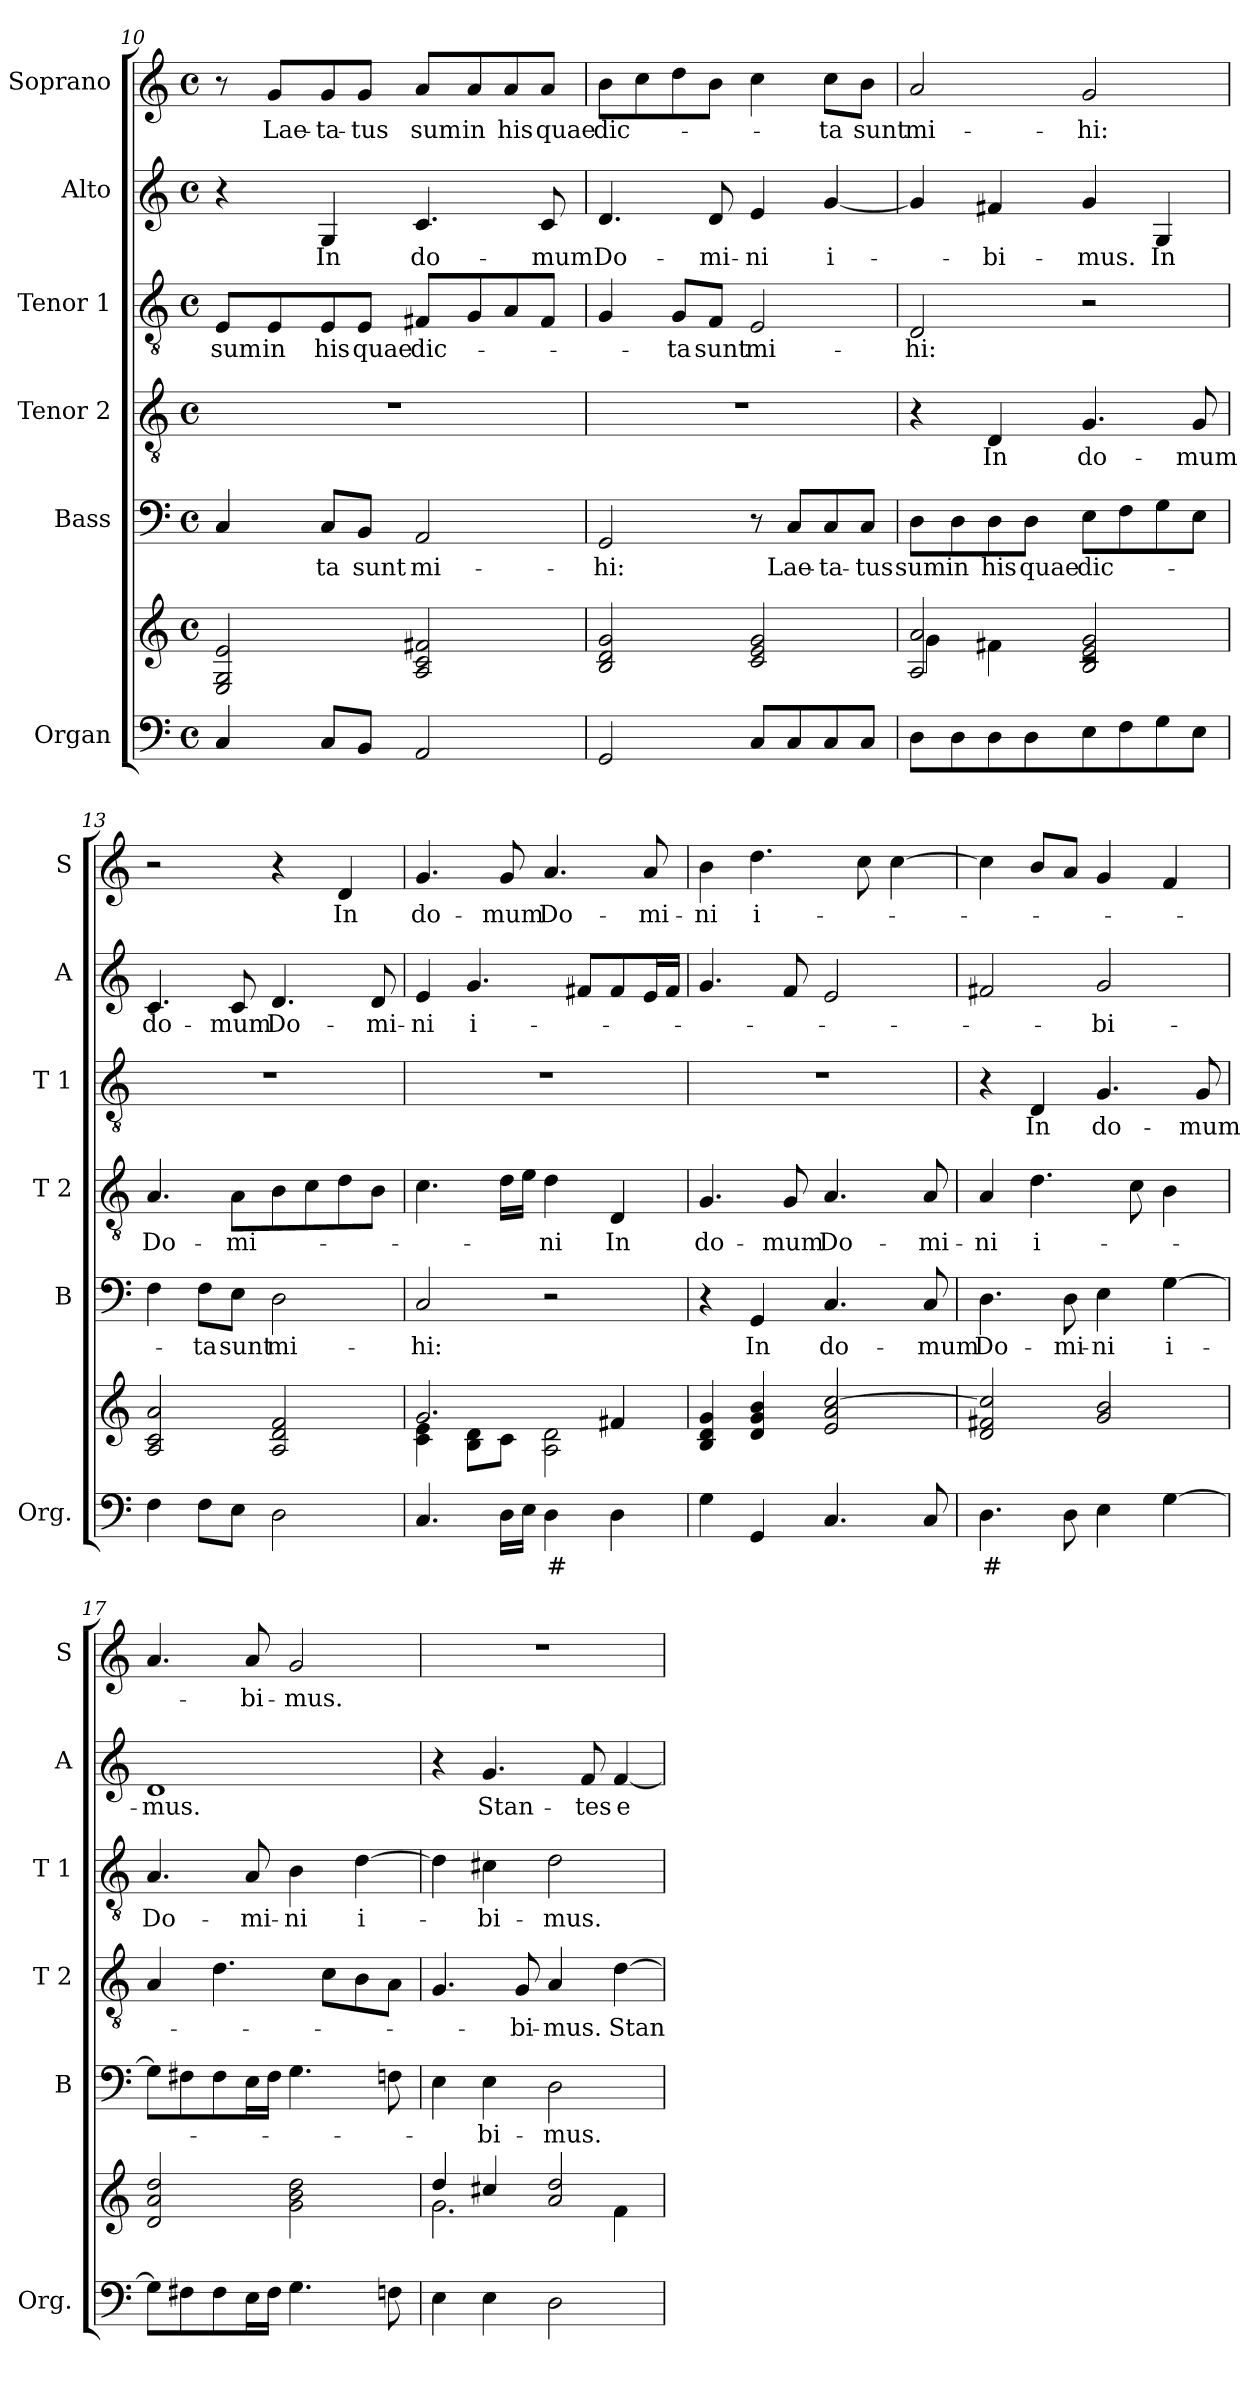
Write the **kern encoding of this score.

**kern	**text	**kern	**kern	**text	**kern	**text	**kern	**text	**kern	**text	**kern	**text
*part6	*part6	*part6	*part5	*part5	*part4	*part4	*part3	*part3	*part2	*part2	*part1	*part1
*staff7	*staff7	*staff6	*staff5	*staff5	*staff4	*staff4	*staff3	*staff3	*staff2	*staff2	*staff1	*staff1
*I"Organ	*	*	*I"Bass	*	*I"Tenor 2	*	*I"Tenor 1	*	*I"Alto	*	*I"Soprano	*
*I'Org.	*	*	*I'B	*	*I'T 2	*	*I'T 1	*	*I'A	*	*I'S	*
*clefF4	*	*clefG2	*clefF4	*	*clefGv2	*	*clefGv2	*	*clefG2	*	*clefG2	*
*k[]	*	*k[]	*k[]	*	*k[]	*	*k[]	*	*k[]	*	*k[]	*
*M4/4	*	*M4/4	*M4/4	*	*M4/4	*	*M4/4	*	*M4/4	*	*M4/4	*
*met(c)	*	*met(c)	*met(c)	*	*met(c)	*	*met(c)	*	*met(c)	*	*met(c)	*
=10	=10	=10	=10	=10	=10	=10	=10	=10	=10	=10	=10	=10
!	!	!	!	!	!	!	!	!LO:LY:b	!	!	!	!
4C/	.	2E!/ 2G!/ 2e!/	4C/	.	1r	.	8E/L	sum	4r	.	8r	.
!	!	!	!	!	!	!	!	!LO:LY:b	!	!	!	!LO:LY:b
.	.	.	.	.	.	.	8E/	in	.	.	8g/L	Lae-
!	!	!	!	!LO:LY:b	!	!	!	!LO:LY:b	!	!LO:LY:b	!	!LO:LY:b
8C/L	.	.	8C/L	-ta	.	.	8E/	his	4G/	In	8g/	-ta-
!	!	!	!	!LO:LY:b	!	!	!	!LO:LY:b	!	!	!	!LO:LY:b
8BB/J	.	.	8BB/J	sunt	.	.	8E/J	quae	.	.	8g/J	-tus
!	!	!	!	!LO:LY:b	!	!	!	!LO:LY:b	!	!LO:LY:b	!	!LO:LY:b
2AA/	.	2A!/ 2c!/ 2f#X!/	2AA/	mi-	.	.	8F#X/L	dic-	4.c/	do-	8a/L	sum
!	!	!	!	!	!	!	!	!	!	!	!	!LO:LY:b
.	.	.	.	.	.	.	8G/	.	.	.	8a/	in
!	!	!	!	!	!	!	!	!	!	!	!	!LO:LY:b
.	.	.	.	.	.	.	8A/	.	.	.	8a/	his
!	!	!	!	!	!	!	!	!	!	!LO:LY:b	!	!LO:LY:b
.	.	.	.	.	.	.	8F#/J	.	8c/	-mum	8a/J	quae
!!LO:LB:g=z
=11	=11	=11	=11	=11	=11	=11	=11	=11	=11	=11	=11	=11
!	!	!	!	!LO:LY:b	!	!	!	!	!	!LO:LY:b	!	!LO:LY:b
2GG/	.	2B!/ 2d!/ 2g!/	2GG/	-hi:	1r	.	4G/	.	4.d/	Do-	8b\L	dic-
.	.	.	.	.	.	.	.	.	.	.	8cc\	.
!	!	!	!	!	!	!	!	!LO:LY:b	!	!	!	!
.	.	.	.	.	.	.	8G/L	-ta	.	.	8dd\	.
!	!	!	!	!	!	!	!	!LO:LY:b	!	!LO:LY:b	!	!
.	.	.	.	.	.	.	8F/J	sunt	8d/	-mi-	8b\J	.
!	!	!	!	!	!	!	!	!LO:LY:b	!	!LO:LY:b	!	!
8C/L	.	2c!/ 2e!/ 2g!/	8r	.	.	.	2E/	mi-	4e/	-ni	4cc\	.
!	!	!	!	!LO:LY:b	!	!	!	!	!	!	!	!
8C/	.	.	8C/L	Lae-	.	.	.	.	.	.	.	.
!	!	!	!	!LO:LY:b	!	!	!	!	!	!LO:LY:b	!	!LO:LY:b
8C/	.	.	8C/	-ta-	.	.	.	.	[4g/	i-	8cc\L	-ta
!	!	!	!	!LO:LY:b	!	!	!	!	!	!	!	!LO:LY:b
8C/J	.	.	8C/J	-tus	.	.	.	.	.	.	8b\J	sunt
=12	=12	=12	=12	=12	=12	=12	=12	=12	=12	=12	=12	=12
*	*	*^	*	*	*	*	*	*	*	*	*	*
!	!	!	!	!	!LO:LY:b	!	!	!	!LO:LY:b	!	!	!	!LO:LY:b
8D\L	.	2A!/ 2a!/	4g!\	8D\L	sum	4r	.	2D/	-hi:	4g/]	.	2a/	mi-
!	!	!	!	!	!LO:LY:b	!	!	!	!	!	!	!	!
8D\	.	.	.	8D\	in	.	.	.	.	.	.	.	.
!	!	!	!	!	!LO:LY:b	!	!LO:LY:b	!	!	!	!LO:LY:b	!	!
8D\	.	.	4f#X!\	8D\	his	4D/	In	.	.	4f#X/	-bi-	.	.
!	!	!	!	!	!LO:LY:b	!	!	!	!	!	!	!	!
8D\	.	.	.	8D\J	quae	.	.	.	.	.	.	.	.
!	!	!	!	!	!LO:LY:b	!	!LO:LY:b	!	!	!	!LO:LY:b	!	!LO:LY:b
8E\	.	2B!/ 2e!/ 2g!/	2rc	8E\L	dic-	4.G/	do-	2r	.	4g/	-mus.	2g/	-hi:
8F\	.	.	.	8F\	.	.	.	.	.	.	.	.	.
!	!	!	!	!	!	!	!	!	!	!	!LO:LY:b	!	!
8G\	.	.	.	8G\	.	.	.	.	.	4G/	In	.	.
!	!	!	!	!	!	!	!LO:LY:b	!	!	!	!	!	!
8E\J	.	.	.	8E\J	.	8G/	-mum	.	.	.	.	.	.
*	*	*v	*v	*	*	*	*	*	*	*	*	*	*
=13	=13	=13	=13	=13	=13	=13	=13	=13	=13	=13	=13	=13
!	!	!	!	!	!	!LO:LY:b	!	!	!	!LO:LY:b	!	!
4F\	.	2A!/ 2c!/ 2a!/	4F\	.	4.A/	Do-	1r	.	4.c/	do-	2r	.
!	!	!	!	!LO:LY:b	!	!	!	!	!	!	!	!
8F\L	.	.	8F\L	-ta	.	.	.	.	.	.	.	.
!	!	!	!	!LO:LY:b	!	!LO:LY:b	!	!	!	!LO:LY:b	!	!
8E\J	.	.	8E\J	sunt	8A\L	-mi-	.	.	8c/	-mum	.	.
!	!	!	!	!LO:LY:b	!	!	!	!	!	!LO:LY:b	!	!
2D\	.	2A!/ 2d!/ 2f!/	2D\	mi-	8B\	.	.	.	4.d/	Do-	4r	.
.	.	.	.	.	8c\	.	.	.	.	.	.	.
!	!	!	!	!	!	!	!	!	!	!	!	!LO:LY:b
.	.	.	.	.	8d\	.	.	.	.	.	4d/	In
!	!	!	!	!	!	!	!	!	!	!LO:LY:b	!	!
.	.	.	.	.	8B\J	.	.	.	8d/	-mi-	.	.
=14	=14	=14	=14	=14	=14	=14	=14	=14	=14	=14	=14	=14
*	*	*^	*	*	*	*	*	*	*	*	*	*
!	!	!	!	!	!LO:LY:b	!	!	!	!	!	!LO:LY:b	!	!LO:LY:b
4.C/	.	2.g!/	4c!\ 4e!\	2C/	-hi:	4.c\	.	1r	.	4e/	-ni	4.g/	do-
!	!	!	!	!	!	!	!	!	!	!	!LO:LY:b	!	!
.	.	.	8B!\ 8d!\L	.	.	.	.	.	.	4.g/	i-	.	.
!	!	!	!	!	!	!	!	!	!	!	!	!	!LO:LY:b
16D\LL	.	.	8c!\J	.	.	16d\LL	.	.	.	.	.	8g/	-mum
16E\JJ	.	.	.	.	.	16e\JJ	.	.	.	.	.	.	.
!	!LO:LY:b	!	!	!	!	!	!LO:LY:b	!	!	!	!	!	!LO:LY:b
4D\	#	.	2A!\ 2d!\	2r	.	4d\	-ni	.	.	.	.	4.a/	Do-
.	.	.	.	.	.	.	.	.	.	8f#X/L	.	.	.
!	!	!	!	!	!	!	!LO:LY:b	!	!	!	!	!	!
4D\	.	4f#X!/	.	.	.	4D/	In	.	.	8f#/	.	.	.
!	!	!	!	!	!	!	!	!	!	!	!	!	!LO:LY:b
.	.	.	.	.	.	.	.	.	.	16e/L	.	8a/	-mi-
.	.	.	.	.	.	.	.	.	.	16f#/JJ	.	.	.
*	*	*v	*v	*	*	*	*	*	*	*	*	*	*
!!LO:PB:g=z
=15	=15	=15	=15	=15	=15	=15	=15	=15	=15	=15	=15	=15
!	!	!	!	!	!	!LO:LY:b	!	!	!	!	!	!LO:LY:b
4G\	.	4B!/ 4d!/ 4g!/	4r	.	4.G/	do-	1r	.	4.g/	.	4b\	-ni
!	!	!	!	!LO:LY:b	!	!	!	!	!	!	!	!LO:LY:b
4GG/	.	4d!/ 4g!/ 4b!/	4GG/	In	.	.	.	.	.	.	4.dd\	i-
!	!	!	!	!	!	!LO:LY:b	!	!	!	!	!	!
.	.	.	.	.	8G/	-mum	.	.	8f/	.	.	.
!	!	!	!	!LO:LY:b	!	!LO:LY:b	!	!	!	!	!	!
4.C/	.	2e!/ 2a!/ [2cc!/	4.C/	do-	4.A/	Do-	.	.	2e/	.	.	.
.	.	.	.	.	.	.	.	.	.	.	8cc\	.
.	.	.	.	.	.	.	.	.	.	.	[4cc\	.
!	!	!	!	!LO:LY:b	!	!LO:LY:b	!	!	!	!	!	!
8C/	.	.	8C/	-mum	8A/	-mi-	.	.	.	.	.	.
=16	=16	=16	=16	=16	=16	=16	=16	=16	=16	=16	=16	=16
!	!LO:LY:b	!	!	!LO:LY:b	!	!LO:LY:b	!	!	!	!	!	!
4.D\	#	2d!/ 2f#X!/ 2cc!/]	4.D\	Do-	4A/	-ni	4r	.	2f#X/	.	4cc\]	.
!	!	!	!	!	!	!LO:LY:b	!	!LO:LY:b	!	!	!	!
.	.	.	.	.	4.d\	i-	4D/	In	.	.	8b/L	.
!	!	!	!	!LO:LY:b	!	!	!	!	!	!	!	!
8D\	.	.	8D\	-mi-	.	.	.	.	.	.	8a/J	.
!	!	!	!	!LO:LY:b	!	!	!	!LO:LY:b	!	!LO:LY:b	!	!
4E\	.	2g!/ 2b!/	4E\	-ni	.	.	4.G/	do-	2g/	-bi-	4g/	.
.	.	.	.	.	8c\	.	.	.	.	.	.	.
!	!	!	!	!LO:LY:b	!	!	!	!	!	!	!	!
[4G\	.	.	[4G\	i-	4B\	.	.	.	.	.	4f/	.
!	!	!	!	!	!	!	!	!LO:LY:b	!	!	!	!
.	.	.	.	.	.	.	8G/	-mum	.	.	.	.
=17	=17	=17	=17	=17	=17	=17	=17	=17	=17	=17	=17	=17
!	!	!	!	!	!	!	!	!LO:LY:b	!	!LO:LY:b	!	!
8G\L]	.	2d!/ 2a!/ 2dd!/	8G\L]	.	4A/	.	4.A/	Do-	1d	-mus.	4.a/	.
8F#X\	.	.	8F#X\	.	.	.	.	.	.	.	.	.
8F#\	.	.	8F#\	.	4.d\	.	.	.	.	.	.	.
!	!	!	!	!	!	!	!	!LO:LY:b	!	!	!	!LO:LY:b
16E\L	.	.	16E\L	.	.	.	8A/	-mi-	.	.	8a/	-bi-
16F#\JJ	.	.	16F#\JJ	.	.	.	.	.	.	.	.	.
!	!	!	!	!	!	!	!	!LO:LY:b	!	!	!	!LO:LY:b
4.G\	.	2g!\ 2b!\ 2dd!\	4.G\	.	.	.	4B\	-ni	.	.	2g/	-mus.
.	.	.	.	.	8c\L	.	.	.	.	.	.	.
!	!	!	!	!	!	!	!	!LO:LY:b	!	!	!	!
.	.	.	.	.	8B\	.	[4d\	i-	.	.	.	.
8Fn\	.	.	8Fn\	.	8A\J	.	.	.	.	.	.	.
=18	=18	=18	=18	=18	=18	=18	=18	=18	=18	=18	=18	=18
*	*	*^	*	*	*	*	*	*	*	*	*	*
4E\	.	4dd!/	2.g!\	4E\	.	4.G/	.	4d\]	.	4r	.	1r	.
!	!	!	!	!	!LO:LY:b	!	!	!	!LO:LY:b	!	!LO:LY:b	!	!
4E\	.	4cc#X!/	.	4E\	-bi-	.	.	4c#X\	-bi-	4.g/	Stan-	.	.
!	!	!	!	!	!	!	!LO:LY:b	!	!	!	!	!	!
.	.	.	.	.	.	8G/	-bi-	.	.	.	.	.	.
!	!	!	!	!	!LO:LY:b	!	!LO:LY:b	!	!LO:LY:b	!	!	!	!
2D\	.	2a!/ 2dd!/	.	2D\	-mus.	4A/	-mus.	2d\	-mus.	.	.	.	.
!	!	!	!	!	!	!	!	!	!	!	!LO:LY:b	!	!
.	.	.	.	.	.	.	.	.	.	8f/	-tes	.	.
!	!	!	!	!	!	!	!LO:LY:b	!	!	!	!LO:LY:b	!	!
.	.	.	4f!\	.	.	[4d\	Stan-	.	.	[4f/	e-	.	.
*	*	*v	*v	*	*	*	*	*	*	*	*	*	*
=	=	=	=	=	=	=	=	=	=	=	=	=
*-	*-	*-	*-	*-	*-	*-	*-	*-	*-	*-	*-	*-
